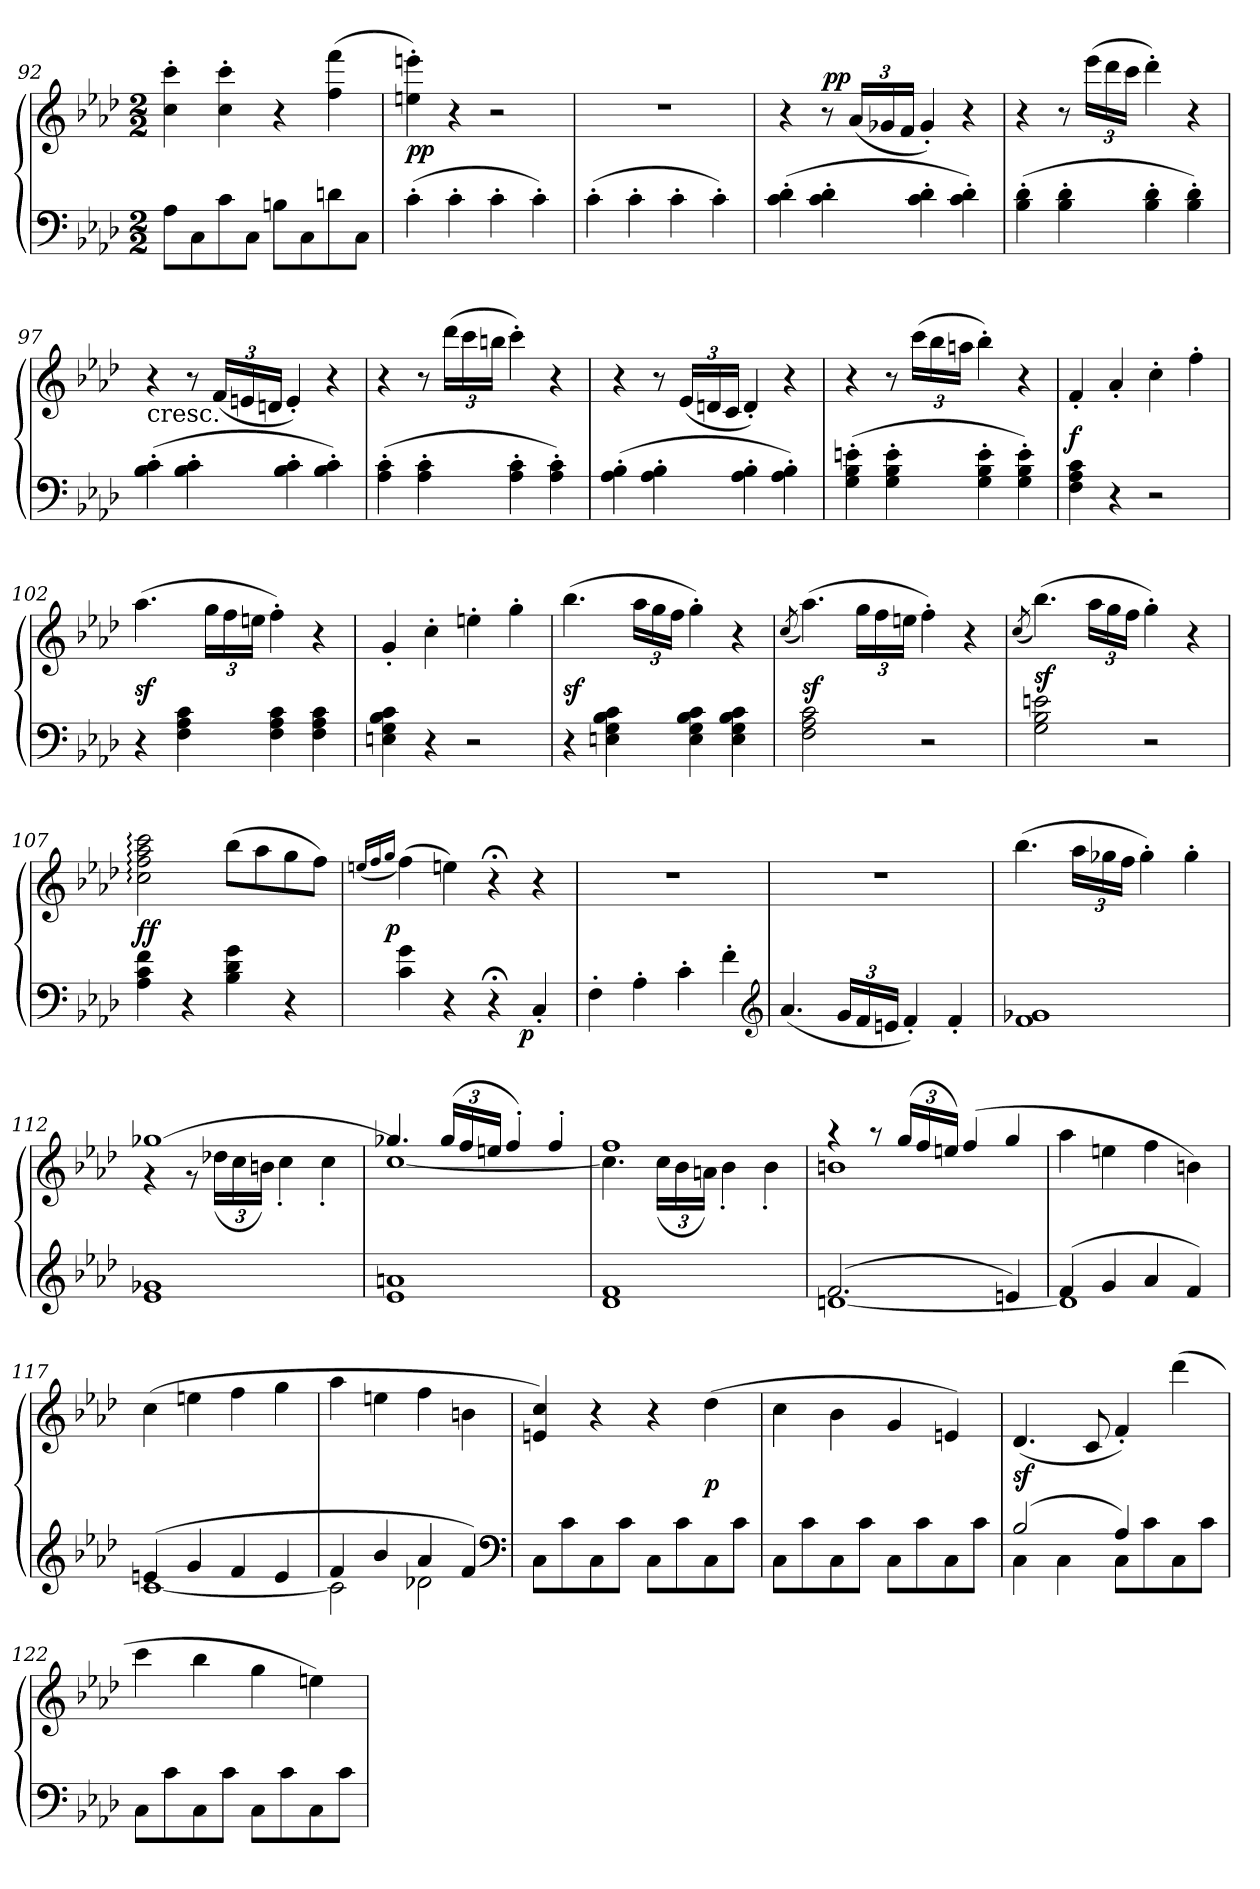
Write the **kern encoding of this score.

**kern	**kern	**dynam
*part1	*part1	*part1
*staff2	*staff1	*staff1/2
*clefF4	*clefG2	*
*k[b-e-a-d-]	*k[b-e-a-d-]	*
*f:	*f:	*
*M2/2	*M2/2	*
=92	=92	=92
8A-L	4cc' 4ccc'	.
8C	.	.
8c	4cc' 4ccc'	.
8CJ	.	.
8BnL	4r	.
8C	.	.
8dn	(4ff 4fff	.
8CJ	.	.
=93	=93	=93
(4c'	4een' 4eeen')	pp
4c'	4r	.
4c'	2r	.
4c')	.	.
=94	=94	=94
(4c'	1r	.
4c'	.	.
4c'	.	.
4c')	.	.
=95	=95	=95
(4c' 4d-'	4r	.
4c' 4d-'	8r	.
*	*Xbrackettup	*
!	!	!LO:DY:a:rj
.	(24a-LL	pp
.	24g-X	.
.	24fJJ	.
4c' 4d-'	4g-')	.
4c' 4d-')	4r	.
=96	=96	=96
(4B-' 4d-'	4r	.
4B-' 4d-'	8r	.
.	(24eee-LL	.
.	24ddd-	.
.	24cccJJ	.
4B-' 4d-'	4ddd-')	.
4B-' 4d-')	4r	.
=97	=97	=97
!	!LO:TX:c:t=cresc.	!
(4B-' 4c'	4r	.
4B-' 4c'	8r	.
.	(24fLL	.
.	24en	.
.	24dnJJ	.
4B-' 4c'	4e')	.
4B-' 4c')	4r	.
=98	=98	=98
(4A-' 4c'	4r	.
4A-' 4c'	8r	.
.	(24ddd-LL	.
.	24ccc	.
.	24bbnJJ	.
4A-' 4c'	4ccc')	.
4A-' 4c')	4r	.
=99	=99	=99
(4A-' 4B-'	4r	.
4A-' 4B-'	8r	.
.	(24e-LL	.
.	24dn	.
.	24cJJ	.
4A-' 4B-'	4d')	.
4A-' 4B-')	4r	.
=100	=100	=100
(4G' 4B-' 4en'	4r	.
4G' 4B-' 4e'	8r	.
.	(24cccLL	.
.	24bb-	.
.	24aanJJ	.
4G' 4B-' 4e'	4bb-')	.
4G' 4B-' 4e')	4r	.
=101	=101	=101
4F 4A- 4c	4f'	f
4r	4a-'	.
2r	4cc'	.
.	4ff'	.
=102	=102	=102
4r	(4.aa-	sf
4F 4A- 4c	.	.
.	24ggLL	.
.	24ff	.
.	24eenJJ	.
4F 4A- 4c	4ff')	.
4F 4A- 4c	4r	.
=103	=103	=103
4En 4G 4B- 4c	4g'	.
4r	4cc'	.
2r	4een'	.
.	4gg'	.
=104	=104	=104
4r	(4.bb-	sf
4En 4G 4B- 4c	.	.
.	24aa-LL	.
.	24gg	.
.	24ffJJ	.
4E 4G 4B- 4c	4gg')	.
4E 4G 4B- 4c	4r	.
=105	=105	=105
.	(<8qcc	.
2F 2A- 2c	(4.aa-)	sf
.	24ggLL	.
.	24ff	.
.	24eenJJ	.
2r	4ff')	.
.	4r	.
=106	=106	=106
.	(<8qcc	.
2G 2B- 2en	(4.bb-)	sf
.	24aa-LL	.
.	24gg	.
.	24ffJJ	.
2r	4gg')	.
.	4r	.
=107	=107	=107
4A- 4c 4f	2cc: 2ff: 2aa-: 2ccc:	ff
4r	.	.
4B- 4d- 4g	(8bb-L	.
.	8aa-	.
4r	8gg	.
.	8ffJ)	.
=108	=108	=108
.	(<16qeenLL	.
.	16qff	.
.	16qggJJ	.
!	!	!LO:DY:rj
4c 4g	(4ff)	p
4r	4een)	.
4r;<	4r;<	.
!	!	!LO:DY:b=2:rj
4C'	4r	p
=109	=109	=109
4F'	1r	.
4A-'	.	.
4c'	.	.
4f'	.	.
*clefG2	*	*
=110	=110	=110
(4.a-	1r	.
*Xbrackettup	*	*
24gLL	.	.
24f	.	.
24enJJ	.	.
4f')	.	.
4f'	.	.
=111	=111	=111
1f 1g-X	(4.bb-	.
.	24aa-LL	.
.	24gg-X	.
.	24ffJJ	.
.	4gg-')	.
.	4gg-'	.
=112	=112	=112
*	*^	*
1e- 1g-X	[1gg-X	4rg	.
.	.	8rg	.
.	.	(24dd-XLL	.
.	.	24cc	.
.	.	24bnJJ)	.
.	.	4cc'>	.
.	.	4cc'>	.
=113	=113	=113	=113
1e- 1an	4.gg-X]	[1cc	.
.	(24gg-LL	.	.
.	24ff	.	.
.	24eenJJ	.	.
.	4ff'<)	.	.
.	4ff'<	.	.
=114	=114	=114	=114
1d- 1f	1ff	4.cc]	.
.	.	(24ccLL	.
.	.	24b-	.
.	.	24anJJ)	.
.	.	4b-'>	.
.	.	4b-'>	.
=115	=115	=115	=115
*^	*	*	*
(2.f	[1dn	4raa	1bn	.
.	.	8raa	.	.
.	.	(24ggLL	.	.
.	.	24ff	.	.
.	.	24eenJJ)	.	.
.	.	(4ff	.	.
4en)	.	4gg	.	.
*	*	*v	*v	*
=116	=116	=116	=116
(4f	1dn]	4aa-	.
4g	.	4een	.
4a-	.	4ff	.
4f)	.	4bn)	.
=117	=117	=117	=117
(4en	[1c	(>4cc	.
4g	.	4een	.
4f	.	4ff	.
4e	.	4gg	.
=118	=118	=118	=118
4f	2c]	4aa-	.
4b-	.	4een	.
4a-	2d-X	4ff	.
4f)	.	4bn	.
*v	*v	*	*
*clefF4	*	*
=119	=119	=119
8CL	4en 4cc)	.
8c	.	.
8C	4r	.
8cJ	.	.
8CL	4r	.
8c	.	.
8C	(>4dd-	p
8cJ	.	.
=120	=120	=120
8CL	4cc	.
8c	.	.
8C	4b-	.
8cJ	.	.
8CL	4g	.
8c	.	.
8C	4en)	.
8cJ	.	.
=121	=121	=121
*^	*	*
(2B-	4C	(4.d-	sf
.	4C	.	.
.	.	8c	.
4A-)	8CL	4f')	.
.	8c	.	.
4ryy	8C	(4ddd-	.
.	8cJ	.	.
*v	*v	*	*
=122	=122	=122
8CL	4ccc	.
8c	.	.
8C	4bb-	.
8cJ	.	.
8CL	4gg	.
8c	.	.
8C	4een)	.
8cJ	.	.
=	=	=
*-	*-	*-
